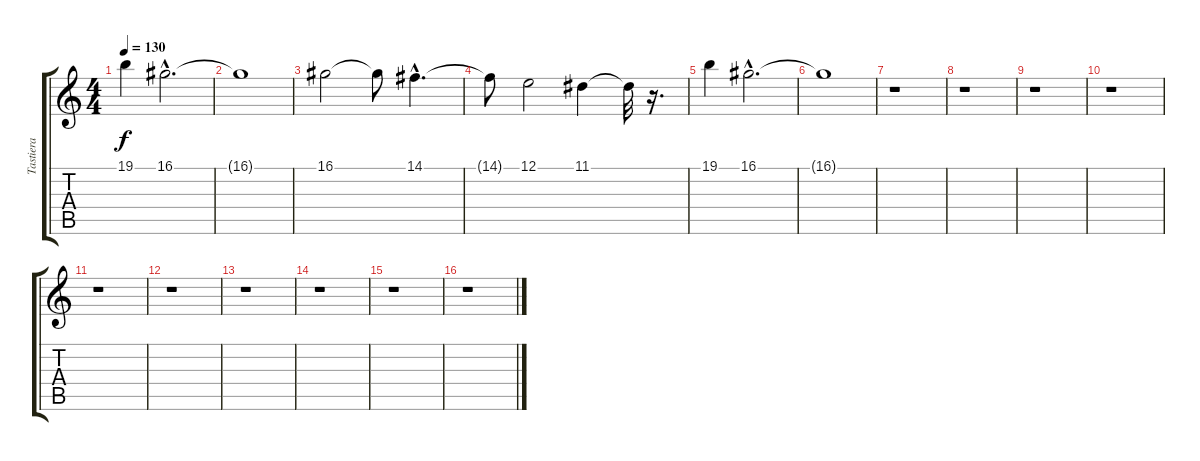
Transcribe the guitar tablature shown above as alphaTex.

\track ("Tastiera" "Tastiera") {instrument pad4choir}
\staff {score tabs}
\tuning (E4 B3 G3 D3 A2 E2) {hide}
\ts (4 4)
\tempo 130
\clef g2
\ks c
19.1.4{dy f} 16.1{hac}.2{d} |
16.1{t}.1 |
16.1.2 16.1{t}.8 14.1{hac}.4{d} |
14.1{t}.8 12.1.2 11.1.4 11.1{t}.32 r.16{d} |
19.1.4 16.1{hac}.2{d} |
16.1{t}.1 |
r.1 |
r.1 |
r.1 |
r.1 |
r.1 |
r.1 |
r.1 |
r.1 |
r.1 |
r.1
